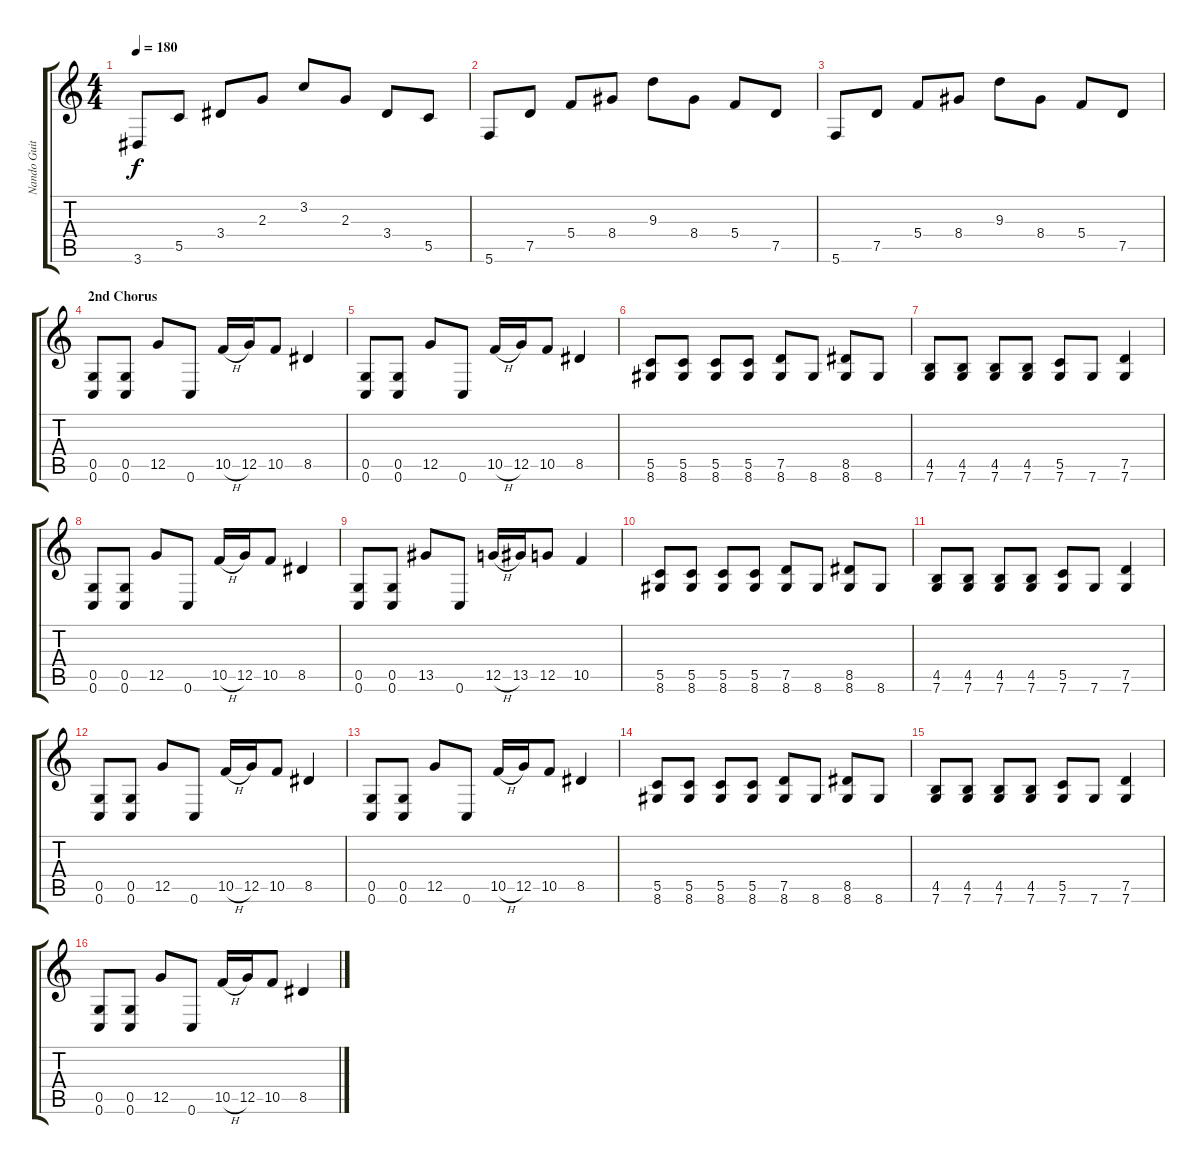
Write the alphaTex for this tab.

\track ("Nando Guitar 2" "Nando Guit") {instrument overdrivenguitar}
\staff {score tabs}
\tuning (D4 A3 F3 C3 G2 C2) {hide}
\ts (4 4)
\tempo 180
\clef g2
\ks c
3.6.8{dy f} 5.5.8 3.4.8 2.3.8 3.2.8 2.3.8 3.4.8 5.5.8 |
5.6.8 7.5.8 5.4.8 8.4.8 9.3.8 8.4.8 5.4.8 7.5.8 |
5.6.8 7.5.8 5.4.8 8.4.8 9.3.8 8.4.8 5.4.8 7.5.8 |
\section ("" "2nd Chorus")
(0.5 0.6).8 (0.5 0.6).8 12.5.8 0.6.8 10.5{h}.16 12.5.16 10.5.8 8.5.4 |
(0.5 0.6).8 (0.5 0.6).8 12.5.8 0.6.8 10.5{h}.16 12.5.16 10.5.8 8.5.4 |
(5.5 8.6).8 (5.5 8.6).8 (5.5 8.6).8 (5.5 8.6).8 (7.5 8.6).8 8.6.8 (8.5 8.6).8 8.6.8 |
(4.5 7.6).8 (4.5 7.6).8 (4.5 7.6).8 (4.5 7.6).8 (5.5 7.6).8 7.6.8 (7.5 7.6).4 |
(0.5 0.6).8 (0.5 0.6).8 12.5.8 0.6.8 10.5{h}.16 12.5.16 10.5.8 8.5.4 |
(0.5 0.6).8 (0.5 0.6).8 13.5.8 0.6.8 12.5{h}.16 13.5.16 12.5.8 10.5.4 |
(5.5 8.6).8 (5.5 8.6).8 (5.5 8.6).8 (5.5 8.6).8 (7.5 8.6).8 8.6.8 (8.5 8.6).8 8.6.8 |
(4.5 7.6).8 (4.5 7.6).8 (4.5 7.6).8 (4.5 7.6).8 (5.5 7.6).8 7.6.8 (7.5 7.6).4 |
(0.5 0.6).8 (0.5 0.6).8 12.5.8 0.6.8 10.5{h}.16 12.5.16 10.5.8 8.5.4 |
(0.5 0.6).8 (0.5 0.6).8 12.5.8 0.6.8 10.5{h}.16 12.5.16 10.5.8 8.5.4 |
(5.5 8.6).8 (5.5 8.6).8 (5.5 8.6).8 (5.5 8.6).8 (7.5 8.6).8 8.6.8 (8.5 8.6).8 8.6.8 |
(4.5 7.6).8 (4.5 7.6).8 (4.5 7.6).8 (4.5 7.6).8 (5.5 7.6).8 7.6.8 (7.5 7.6).4 |
(0.5 0.6).8 (0.5 0.6).8 12.5.8 0.6.8 10.5{h}.16 12.5.16 10.5.8 8.5.4
